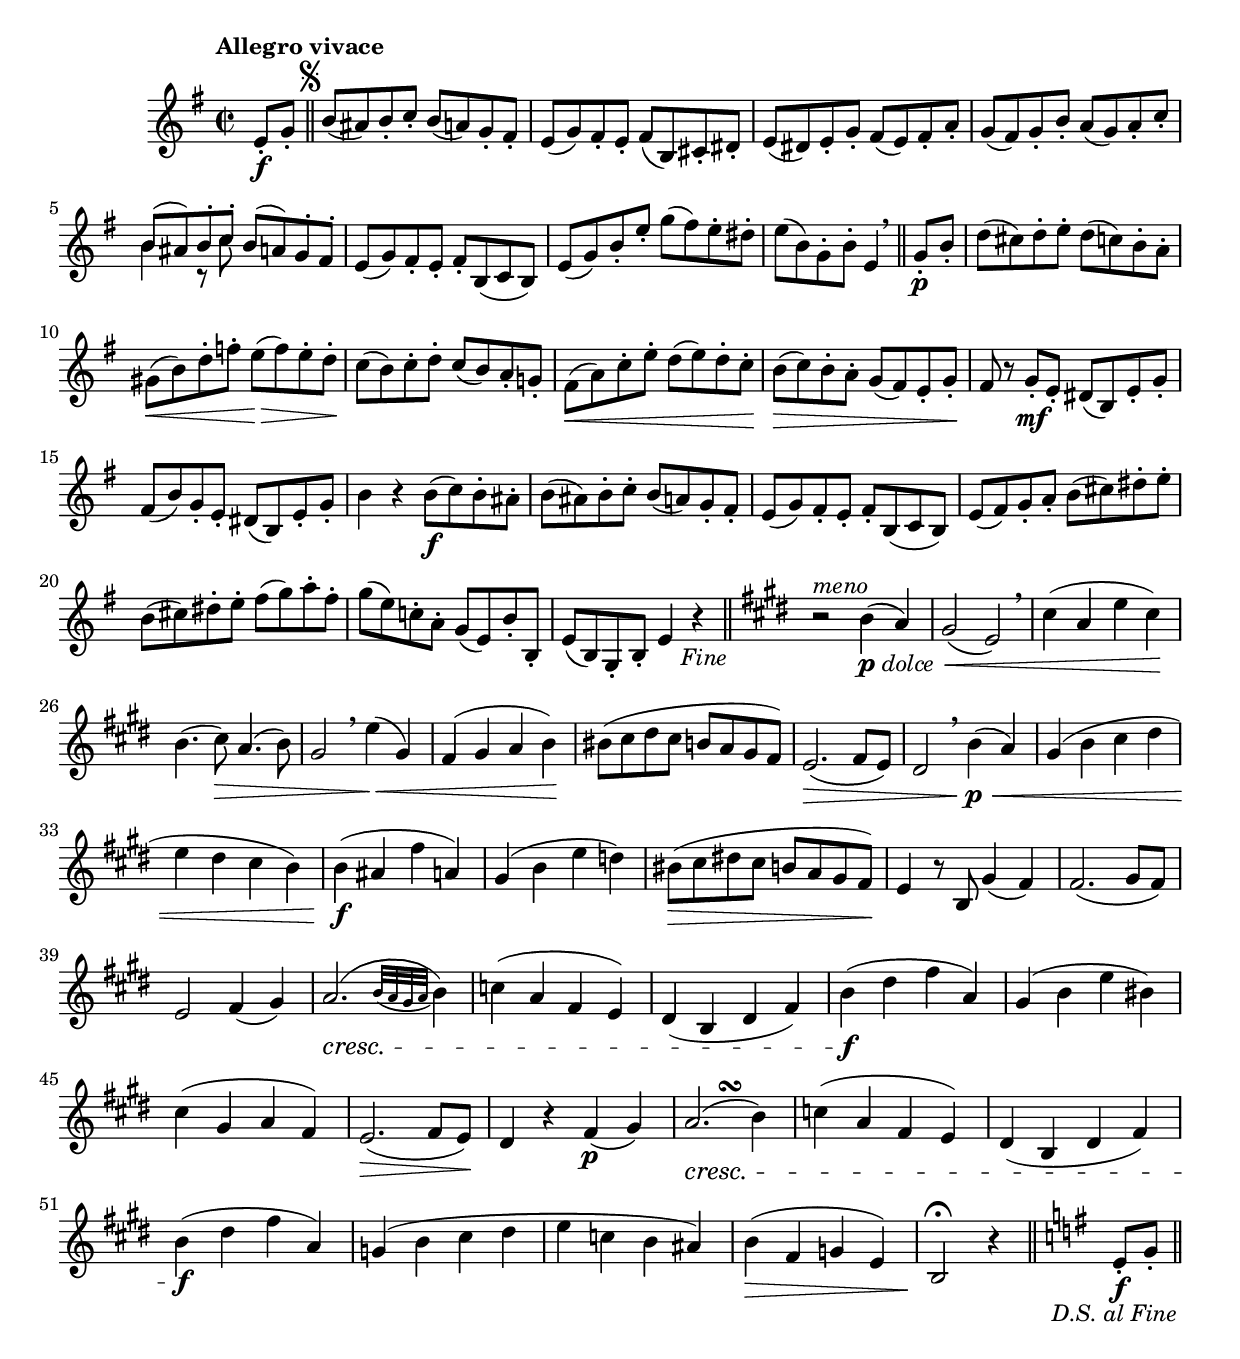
\version "2.22.0"

\include "../turn-markup.ily"

\relative {
  \language "english"

  \transposition f

  \once \override Score.MetronomeMark.padding = #4
  \tempo "Allegro vivace"

  \key e \minor
  \time 2/2

  \partial 4 { e'8-. \f g-. } | \bar "||"
  \once \override Score.RehearsalMark.break-visibility = #begin-of-line-invisible
  \once \override Score.RehearsalMark.font-size = #0
  % This must be less than priority of MetronomeMark objects:
  % http://lilypond.org/doc/Documentation/learning/outside_002dstaff-objects#the-outside_002dstaff_002dpriority-property
  \once \override Score.RehearsalMark.outside-staff-priority = #900
  \mark \markup { \musicglyph #"scripts.segno" }
  \stemUp b8( a-sharp) b-. \stemNeutral c-. b( a) g-. f-sharp-. |
  e8( g) f-sharp-. e-.
    f-sharp( b,) c-sharp-. d-sharp-. % The 1st edition has f-sharp-. b,( c b) here.
    |
  e8( d-sharp) e-. g-. f-sharp( e) f-sharp-. a-. |
  g8( f-sharp) g-. b-. a( g) a-. c-. |
  <<
    {
      \voiceOne
      b8( a-sharp) b-. c-. b( a) g-. f-sharp-.
    }
    \new Voice {
      \voiceTwo
      b4 r8 c
    }
  >> \oneVoice |
  e,8( g) f-sharp-. e-. f-sharp-. b,( c b) |
  e8( g) b-. e-. g( f-sharp) e-. d-sharp-. |
  e8( b) g-. b-. e,4 \breathe \bar "||" g8-. \p b-. |
  d8( c-sharp) d-. e-. d( c) b-. a-. |
  g-sharp8( \< b) d-. f-. e( \> f) e-. d-. \! |
  c8( b) c-. d-. c( b) a-. g-natural!-. |
  f-sharp8( \< a) c-. e-. d( e) d-. c-. |
  b8( \> c) b-. a-. g( f-sharp) e-. g-. \! |
  f-sharp8 r g-. \mf e-. d-sharp( b) e-. g-. |
  f-sharp8( b) g-. e-. d-sharp( b) e-. g-. |
  b4 r b8( \f c) b-. a-sharp-. |
  b8( a-sharp) b-. c-. b( a) g-. f-sharp-. |
  e8( g) f-sharp-. e-. f-sharp-. b,( c b) |
  e8( f-sharp) g-. a-. b( c-sharp) d-sharp-. e-. |
  b8( c-sharp) d-sharp-. e-. f-sharp( g) a-. f-sharp-. |
  g8( e) c-natural!-. a-. g( e) b'-. b,-. |
  e8( b) g-. b-. e4 r | \bar "||"

  \once \override Score.RehearsalMark.break-visibility = #begin-of-line-invisible
  \once \override Score.RehearsalMark.direction = #DOWN
  \once \override Score.RehearsalMark.font-size = 0
  \once \override Score.RehearsalMark.self-alignment-X = #right
  \mark \markup { \italic "Fine" }

  \key e \major
  r2^\markup { \italic "meno" } b'4( \tweak X-offset #0 #(make-dynamic-script (markup #:dynamic "p" #:normal-text (#:italic "dolce"))) \< a) |
  g-sharp2( e) \breathe |
  c-sharp'4( a e' c-sharp) \! |
  b4.( c-sharp8) \> a4.( b8) |
  g-sharp2 \breathe e'4( \< g-sharp,) |
  f-sharp4( g-sharp a b) \! |
  b-sharp8( c-sharp d-sharp c-sharp b a g-sharp f-sharp) |
  e2.( \> f-sharp8 e) |
  d-sharp2 \breathe b'4( \p \< a) |
  g-sharp4( b c-sharp d-sharp |
  e4 d-sharp c-sharp b) |
  b4( \f a-sharp f-sharp' a,) |
  g-sharp4( b e d) |
  b-sharp8( \> c-sharp d-sharp! c-sharp b a g-sharp f-sharp) \! |
  e4 r8 b8 g-sharp'4( f-sharp) |
  f-sharp2.( g-sharp8 f-sharp) |
  e2 f-sharp4( g-sharp) |
  \shape #'((0 . 0) (0 . 0) (0 . 0) (0 . -1/3)) Slur a2.( \cresc \appoggiatura { b32 a g-sharp a } b4) |
  c4( a f-sharp e) |
  d-sharp4( b d-sharp f-sharp) |
  b4( \f d-sharp f-sharp a,) |
  g-sharp4( b e b-sharp) |
  c-sharp4( g-sharp a f-sharp) |
  e2.( \> f-sharp8 e) \! |
  d-sharp4 r f-sharp( \p g-sharp) |
  <<
    { a2.( \cresc b4) }
    { s2 s^\turn-markup }
  >> |
  c4( a f-sharp e) |
  d-sharp4( b d-sharp f-sharp) |
  b4( \f d-sharp f-sharp a,) |
  g4( b c-sharp d-sharp |
  e4 c b a-sharp) |
  b4( \> f-sharp g e) |
  b2\fermata \! r4 \bar "||"

  \key e \minor
  e8-. \f g-. \bar "||"

  \once \override Score.RehearsalMark.break-visibility = #begin-of-line-invisible
  \once \override Score.RehearsalMark.direction = #DOWN
  \once \override Score.RehearsalMark.font-size = 0
  \once \override Score.RehearsalMark.self-alignment-X = #right
  \mark \markup { \italic "D.S. al Fine" }
}
